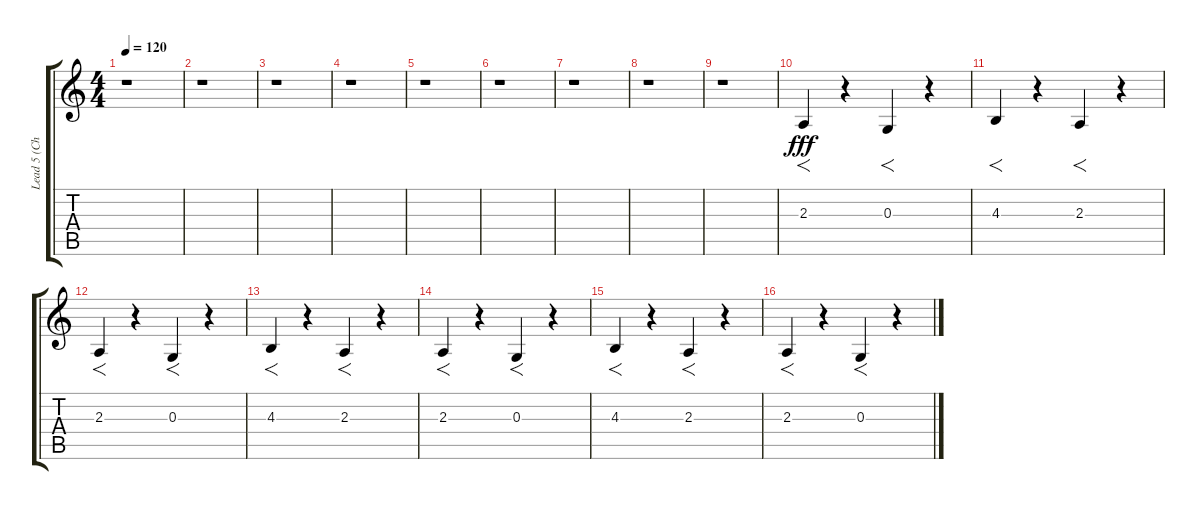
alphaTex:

\track ("Lead 5 (Charang)" "Lead 5 (Ch") {instrument lead5charang}
\staff {score tabs}
\tuning (E4 B3 G3 D3 A2 E2) {hide}
\ts (4 4)
\tempo 120
\clef g2
\ks c
r.1{dy fff instrument lead5charang} |
r.1 |
r.1 |
r.1 |
r.1 |
r.1 |
r.1 |
r.1 |
r.1 |
2.3.4{f} r.4 0.3.4{f} r.4 |
4.3.4{f} r.4 2.3.4{f} r.4 |
2.3.4{f} r.4 0.3.4{f} r.4 |
4.3.4{f} r.4 2.3.4{f} r.4 |
2.3.4{f} r.4 0.3.4{f} r.4 |
4.3.4{f} r.4 2.3.4{f} r.4 |
2.3.4{f} r.4 0.3.4{f} r.4
